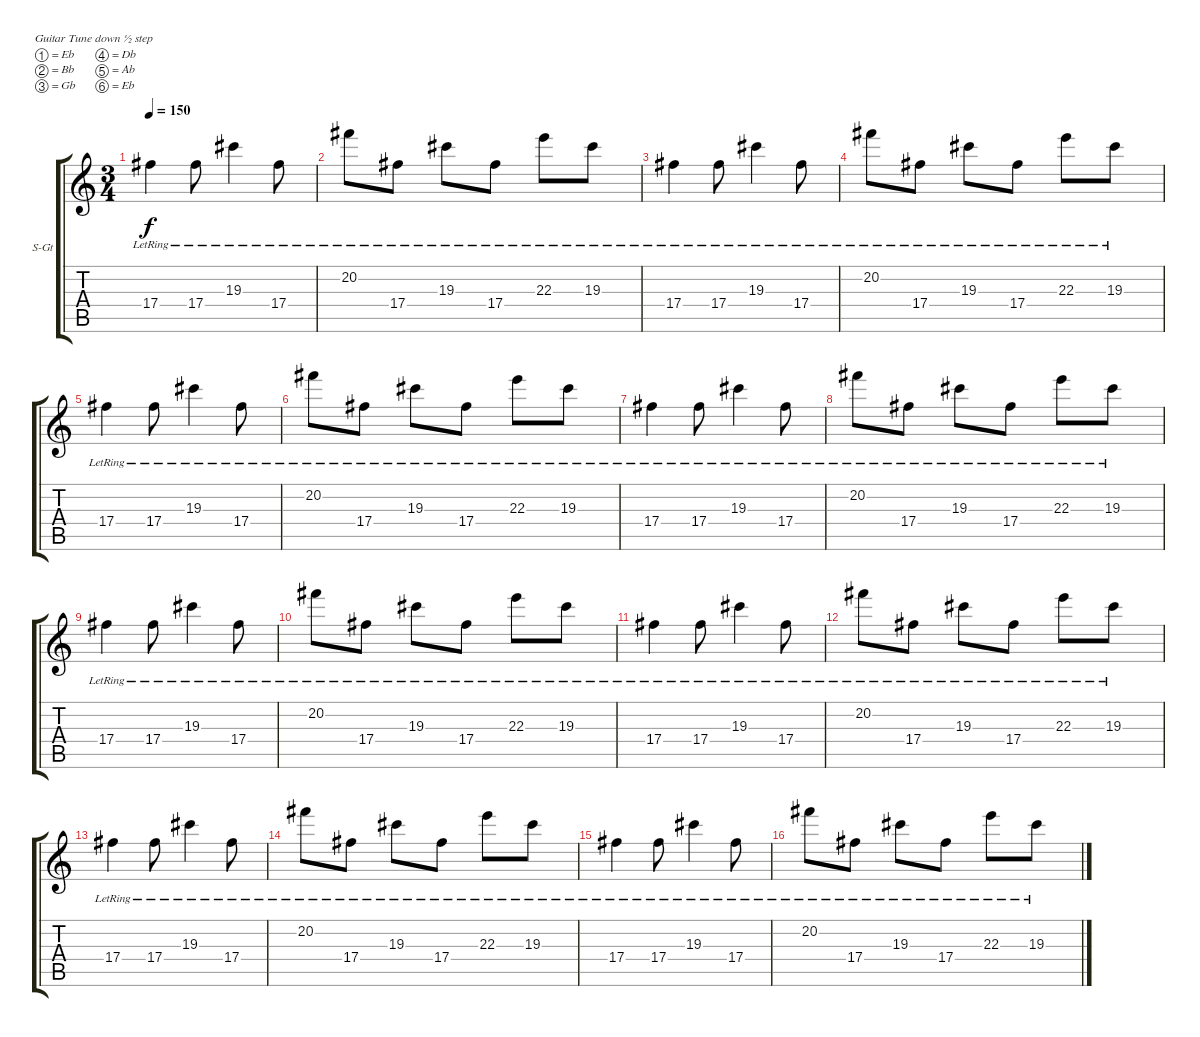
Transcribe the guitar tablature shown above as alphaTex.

\defaultSystemsLayout 4
\bracketExtendMode groupsimilarinstruments
\firstSystemTrackNameOrientation horizontal
\otherSystemsTrackNameOrientation horizontal
\track ("Myles" "S-Gt") {instrument acousticguitarsteel}
\staff {score tabs}
\tuning (Eb4 Bb3 Gb3 Db3 Ab2 Eb2)
\ts (3 4)
\tempo 150
\clef g2
\ks c
17.4{lr}.4{dy f} 17.4{lr}.8 19.3{lr}.4 17.4{lr}.8 |
20.2{lr}.8 17.4{lr}.8 19.3{lr}.8 17.4{lr}.8 22.3{lr}.8 19.3{lr}.8 |
17.4{lr}.4 17.4{lr}.8 19.3{lr}.4 17.4{lr}.8 |
20.2{lr}.8 17.4{lr}.8 19.3{lr}.8 17.4{lr}.8 22.3{lr}.8 19.3{lr}.8 |
17.4{lr}.4 17.4{lr}.8 19.3{lr}.4 17.4{lr}.8 |
20.2{lr}.8 17.4{lr}.8 19.3{lr}.8 17.4{lr}.8 22.3{lr}.8 19.3{lr}.8 |
17.4{lr}.4 17.4{lr}.8 19.3{lr}.4 17.4{lr}.8 |
20.2{lr}.8 17.4{lr}.8 19.3{lr}.8 17.4{lr}.8 22.3{lr}.8 19.3{lr}.8 |
17.4{lr}.4 17.4{lr}.8 19.3{lr}.4 17.4{lr}.8 |
20.2{lr}.8 17.4{lr}.8 19.3{lr}.8 17.4{lr}.8 22.3{lr}.8 19.3{lr}.8 |
17.4{lr}.4 17.4{lr}.8 19.3{lr}.4 17.4{lr}.8 |
20.2{lr}.8 17.4{lr}.8 19.3{lr}.8 17.4{lr}.8 22.3{lr}.8 19.3{lr}.8 |
17.4{lr}.4 17.4{lr}.8 19.3{lr}.4 17.4{lr}.8 |
20.2{lr}.8 17.4{lr}.8 19.3{lr}.8 17.4{lr}.8 22.3{lr}.8 19.3{lr}.8 |
17.4{lr}.4 17.4{lr}.8 19.3{lr}.4 17.4{lr}.8 |
20.2{lr}.8 17.4{lr}.8 19.3{lr}.8 17.4{lr}.8 22.3{lr}.8 19.3{lr}.8
